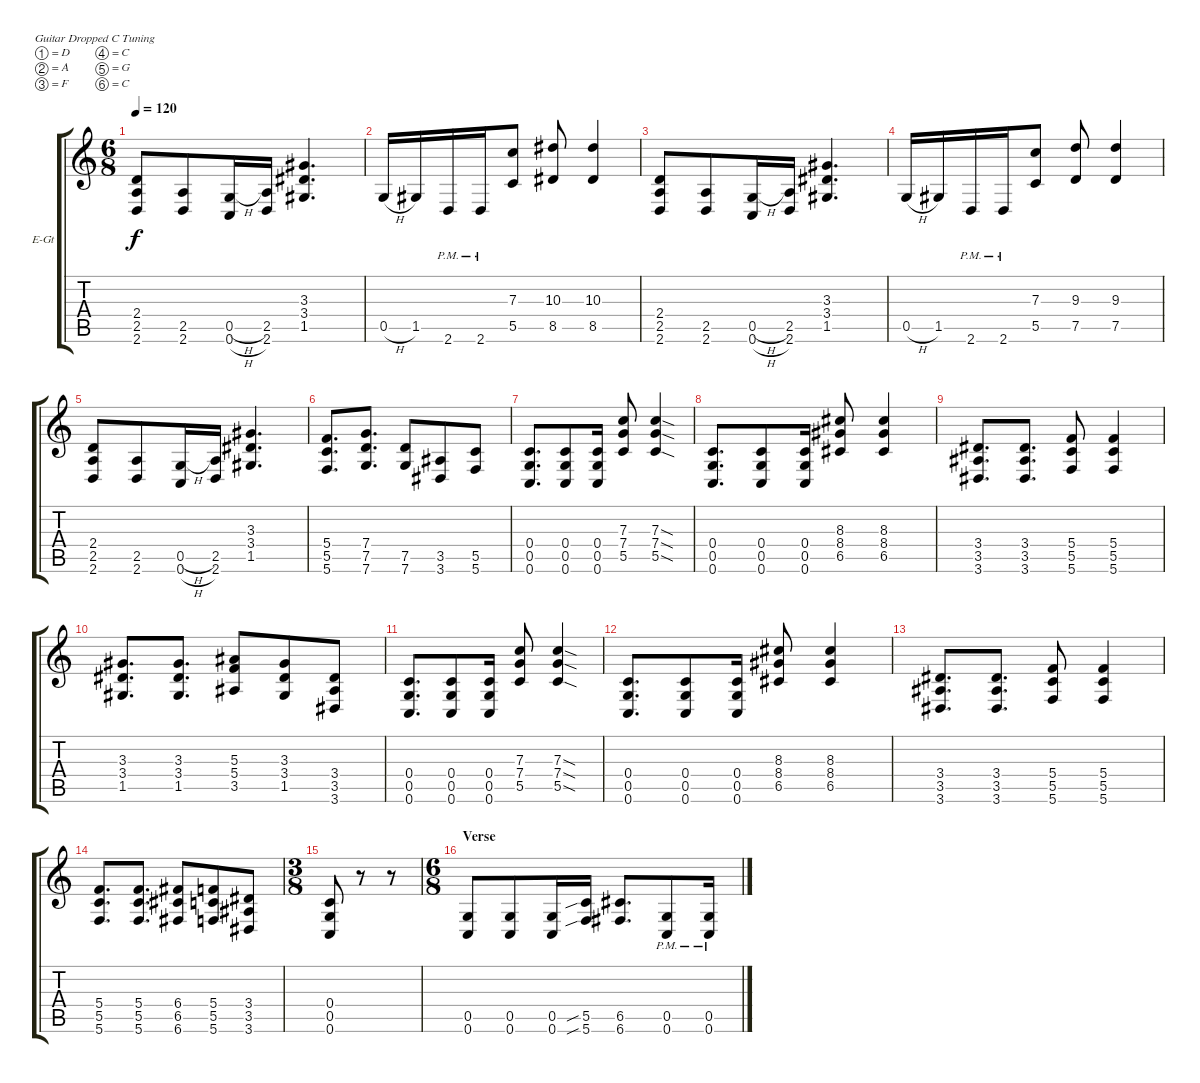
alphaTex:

\bracketExtendMode groupsimilarinstruments
\firstSystemTrackNameOrientation horizontal
\otherSystemsTrackNameOrientation horizontal
\track ("Electric Guitar 1" "E-Gt") {instrument distortionguitar}
\staff {score tabs}
\tuning (D4 A3 F3 C3 G2 C2)
\ts (6 8)
\tempo 120
\clef g2
\ks c
(2.6 2.5 2.4).8{dy f} (2.5 2.6).8 (0.6{h} 0.5{h}).16 (2.6 2.5).16 (1.5 3.4 3.3).4{d} |
0.5{h}.16 1.5.16 2.6{pm}.16 2.6{pm}.16 (5.5 7.3).8 (8.5 10.3).8 (10.3 8.5).4 |
(2.6 2.5 2.4).8 (2.5 2.6).8 (0.6{h} 0.5{h}).16 (2.6 2.5).16 (1.5 3.4 3.3).4{d} |
0.5{h}.16 1.5.16 2.6{pm}.16 2.6{pm}.16 (5.5 7.3).8 (7.5 9.3).8 (9.3 7.5).4 |
(2.6 2.5 2.4).8 (2.5 2.6).8 (0.6{h} 0.5{h}).16 (2.6 2.5).16 (1.5 3.4 3.3).4{d} |
(5.6 5.5 5.4).8{d} (7.4 7.5 7.6).8{d} (7.6 7.5).8 (3.6 3.5).8 (5.6 5.5).8 |
(0.6 0.5 0.4).8{d} (0.4 0.5 0.6).8 (0.6 0.5 0.4).16 (5.5 7.4 7.3).8 (7.3{sod} 7.4{sod} 5.5{sod}).4 |
(0.6 0.5 0.4).8{d} (0.4 0.5 0.6).8 (0.6 0.5 0.4).16 (6.5 8.4 8.3).8 (8.3 8.4 6.5).4 |
(3.6 3.5 3.4).8{d} (3.4 3.5 3.6).8{d} (5.6 5.5 5.4).8 (5.4 5.5 5.6).4 |
(1.5 3.4 3.3).8{d} (3.3 3.4 1.5).8{d} (3.5 5.4 5.3).8 (1.5 3.4 3.3).8 (3.6 3.5 3.4).8 |
(0.6 0.5 0.4).8{d} (0.4 0.5 0.6).8 (0.6 0.5 0.4).16 (5.5 7.4 7.3).8 (7.3{sod} 7.4{sod} 5.5{sod}).4 |
(0.6 0.5 0.4).8{d} (0.4 0.5 0.6).8 (0.6 0.5 0.4).16 (6.5 8.4 8.3).8 (8.3 8.4 6.5).4 |
(3.6 3.5 3.4).8{d} (3.4 3.5 3.6).8{d} (5.6 5.5 5.4).8 (5.4 5.5 5.6).4 |
(5.6 5.5 5.4).8{d} (5.4 5.5 5.6).8{d} (6.5 6.4 6.6).8 (5.5 5.4 5.6).8 (3.6 3.5 3.4).8 |
\ts (3 8)
(0.6 0.5 0.4).8 r.8 r.8 |
\ts (6 8)
\section ("" "Verse")
(0.6 0.5).8 (0.5 0.6).8 (0.6 0.5).16 (5.6{sib} 5.5{sib}).16 (6.5 6.6).8{d} (0.6{pm} 0.5{pm}).8 (0.6{pm} 0.5{pm}).16
